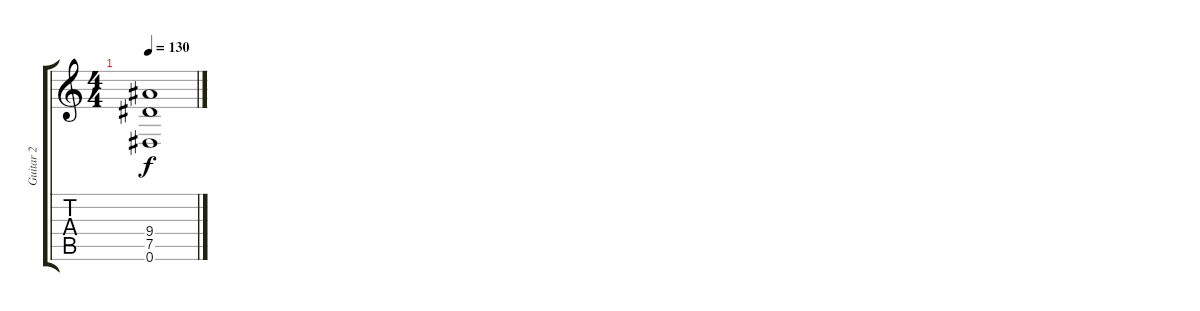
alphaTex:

\track ("Guitar 2" "Guitar 2") {instrument overdrivenguitar}
\staff {score tabs}
\tuning (Eb4 Bb3 Gb3 Db3 Ab2 Eb2) {hide}
\ts (4 4)
\tempo 130
\clef g2
\ks c
(9.4 7.5 0.6).1{dy f}
